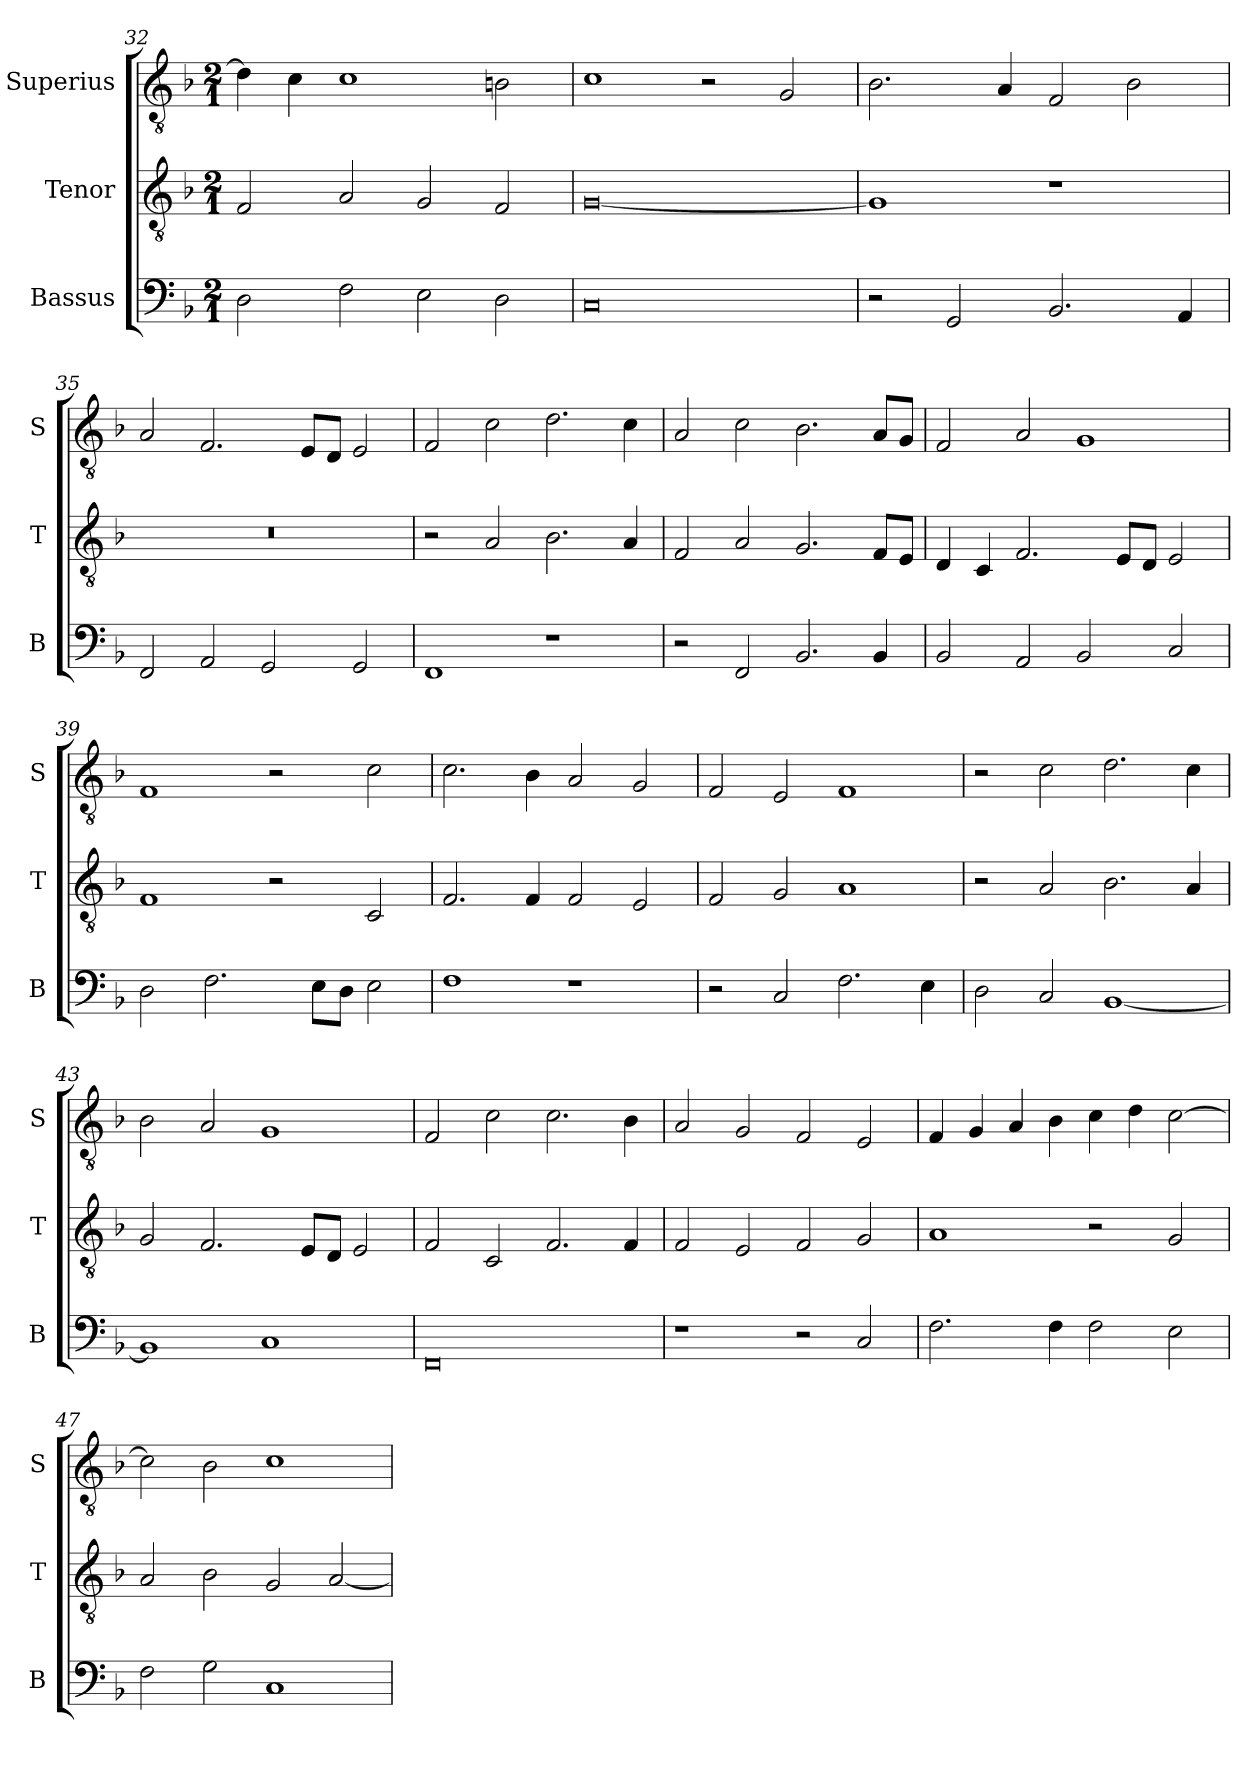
**kern	**kern	**kern
*part3	*part2	*part1
*staff3	*staff2	*staff1
*I"Bassus	*I"Tenor	*I"Superius
*I'B	*I'T	*I'S
*clefF4	*clefGv2	*clefGv2
*k[b-]	*k[b-]	*k[b-]
*F:	*F:	*F:
*M2/1	*M2/1	*M2/1
=32	=32	=32
2D	2F	4d]
.	.	4c
2F	2A	1c
2E	2G	.
2D	2F	2Bn
=33	=33	=33
0C	[0G	1c
.	.	2r
.	.	2G
=34	=34	=34
2r	1G]	2.B-
2GG	.	.
.	.	4A
2.BB-	1r	2F
.	.	2B-
4AA	.	.
=35	=35	=35
2FF	0r	2A
2AA	.	2.F
2GG	.	.
.	.	8EL
.	.	8DJ
2GG	.	2E
=36	=36	=36
1FF	2r	2F
.	2A	2c
1r	2.B-	2.d
.	4A	4c
=37	=37	=37
2r	2F	2A
2FF	2A	2c
2.BB-	2.G	2.B-
4BB-	8FL	8AL
.	8EJ	8GJ
=38	=38	=38
2BB-	4D	2F
.	4C	.
2AA	2.F	2A
2BB-	.	1G
.	8EL	.
.	8DJ	.
2C	2E	.
=39	=39	=39
2D	1F	1F
2.F	.	.
.	2r	2r
8EL	.	.
8DJ	.	.
2E	2C	2c
=40	=40	=40
1F	2.F	2.c
.	4F	4B-
1r	2F	2A
.	2E	2G
=41	=41	=41
2r	2F	2F
2C	2G	2E
2.F	1A	1F
4E	.	.
=42	=42	=42
2D	2r	2r
2C	2A	2c
[1BB-	2.B-	2.d
.	4A	4c
=43	=43	=43
1BB-]	2G	2B-
.	2.F	2A
1C	.	1G
.	8EL	.
.	8DJ	.
.	2E	.
=44	=44	=44
0FF	2F	2F
.	2C	2c
.	2.F	2.c
.	4F	4B-
=45	=45	=45
1r	2F	2A
.	2E	2G
2r	2F	2F
2C	2G	2E
=46	=46	=46
2.F	1A	4F
.	.	4G
.	.	4A
4F	.	4B-
2F	2r	4c
.	.	4d
2E	2G	[2c
=47	=47	=47
2F	2A	2c]
2G	2B-	2B-
1C	2G	1c
.	[2A	.
=	=	=
*-	*-	*-
